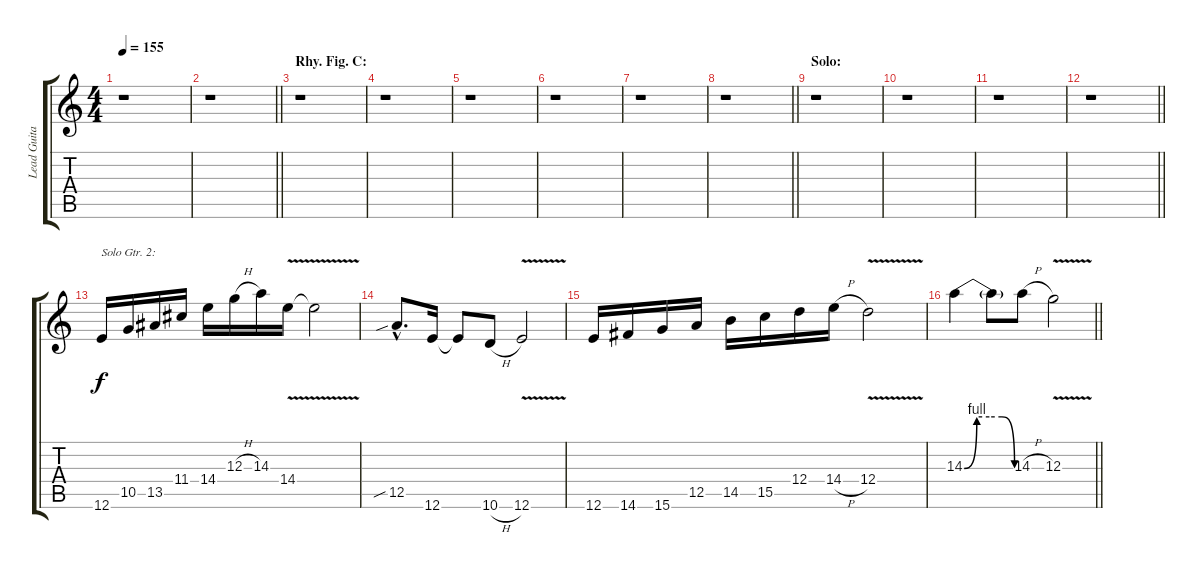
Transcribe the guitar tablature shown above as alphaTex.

\track ("Lead Guitar II" "Lead Guita") {instrument distortionguitar}
\staff {score tabs}
\tuning (E4 B3 G3 D3 A2 E2) {hide}
\ts (4 4)
\tempo 155
\clef g2
\ks c
r.1{dy f} |
\barLineRight lightlight
r.1 |
\section ("" "Rhy. Fig. C:")
r.1 |
r.1 |
r.1 |
r.1 |
r.1 |
\barLineRight lightlight
r.1 |
\section ("" "Solo:")
r.1 |
r.1 |
r.1 |
\barLineRight lightlight
r.1 |
12.6.16{txt "Solo Gtr. 2:"} 10.5.16 13.5.16 11.4.16 14.4.16 12.3{h}.16 14.3.16 14.4{v}.16 14.4{t}.2 |
12.5{sib hac}.8{d} 12.6.16 12.6{t}.8 10.6{h}.8 12.6{v}.2 |
12.6.16 14.6.16 15.6.16 12.5.16 14.5.16 15.5.16 12.4.16 14.4{h}.16 12.4{v}.2 |
\barLineRight lightlight
14.3{be (custom 0 0 15 4 30 4 45 4 60 0)}.4 14.3{t}.8 14.3{h}.8 12.3{v}.2
